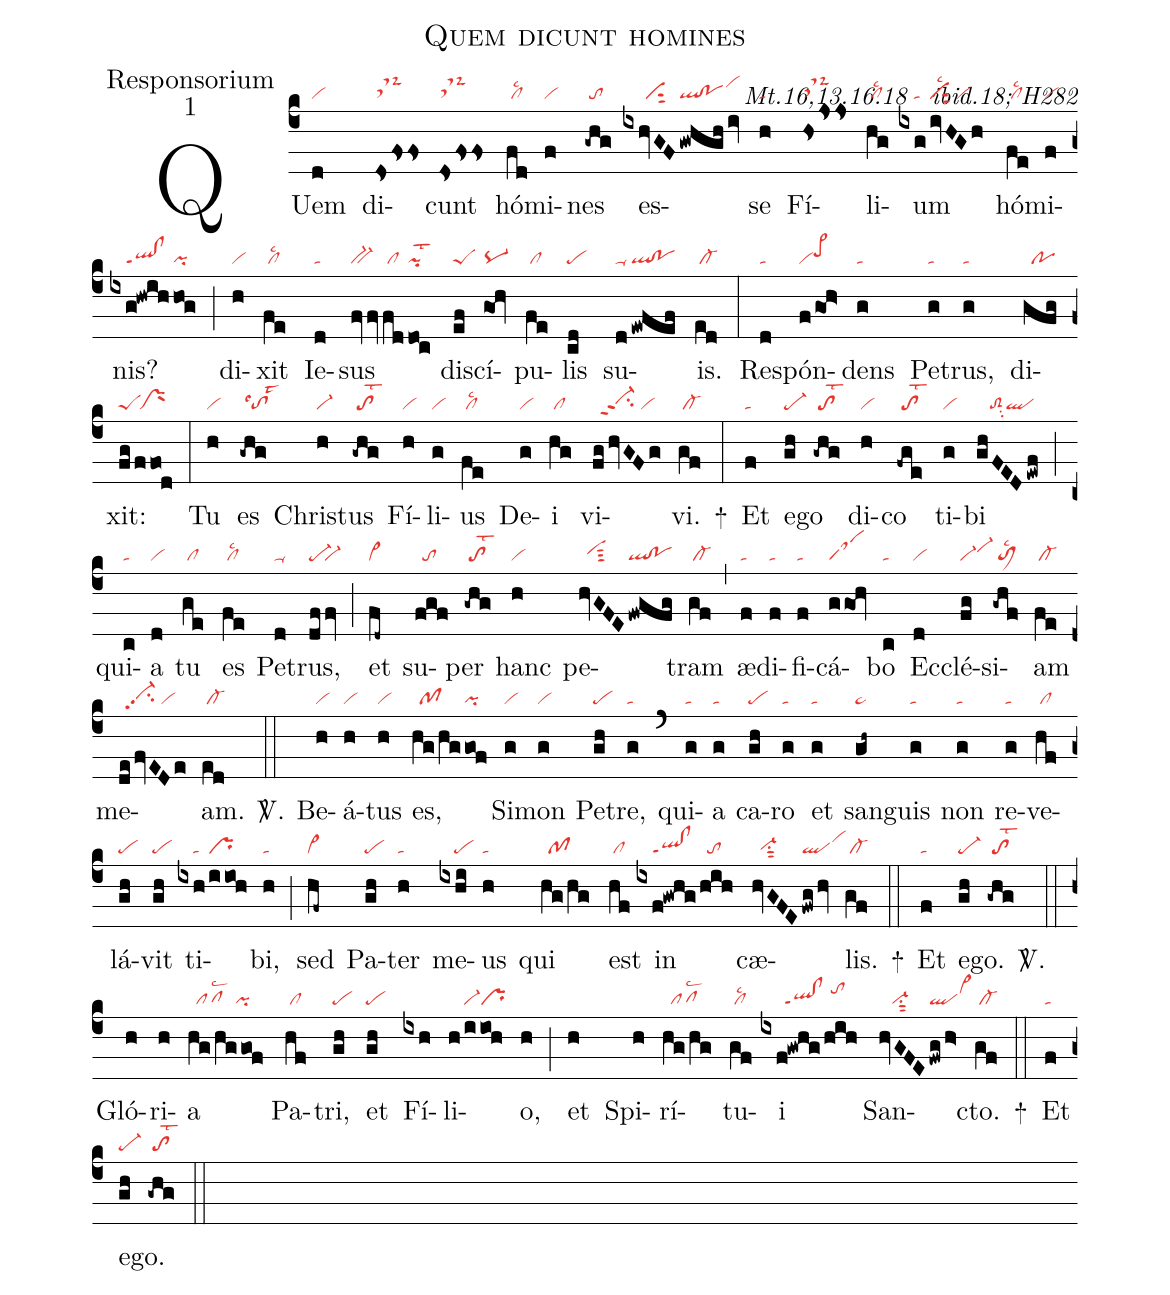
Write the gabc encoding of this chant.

name:Quem dicunt homines;
office-part:Responsorium;
mode:1;
commentary:ꝶ Mt.16,13.16.18 ꝟ ibid.18; H282;
nabc-lines:1;
%%
(c4)
QUem(d|vi) di(dsfss|tsM-)cunt(dsfss|tsM-) hó(fd|/cllsc2)mi(f|vi)nes(-ghg|/to) es(ixhvGF|//////visut2|gwhgh/iv|ql!povihj)se(h|ta) Fí(hsjss|tsM-)li(hg|/cllsc2)um(ixg|////ta|/ivHGh|visut2lsc2/vi) hó(fe|/cllsc2)mi(f|vi)nis?(ixg!hwih|////ql!clppt1|/ho!g|pi) (;)
di(h|vi)xit(fe|/cllsc2) Ie(d|ta)sus(fvv|bv-|fd|/cl|/do!c|pilst2) di(ef|peS)scí(goh|pq-)pu(fe|/cl)lis(cd|pe) su(d|ta-|!ewfef|ql!po)is.(ed|/cl-) (:)
Re(d|ta)spón(fgoh>|vipe>hi)dens(g|ta) Pe(g|ta)trus,(g|ta) di(gfg|//po)xit:(fg|peS|/ffo!d|/prM) (:)
Tu(h|vi) es(-ghg|/tolsc4lst3) Chri(h|vi-)stus(-ghg|/tolst2) Fí(h|vi)li(g|vi)us(fe|/cllsc2) De(g|vi)i(hg|/cl) vi(fghvGFg|//vi-hhppt2su2/vi)vi.(gf|/cl-) +(:)
Et(f|ta) e(gh|pe-)go(-ghg|/tolst2) di(h|vi)co(-fge|/tolst2) ti(g|vi)bi(ghFEDewf|///toS2su2ql) (;)
qui(c|ta)a(d|vi) tu(ge|/cl) es(fe|/cllsc2) Pe(d|ta-)trus,(df|pe-|fv|vi-) (;)
et(fd~|cl~) su(fgf|//to)per(-ghg|/tolst2) hanc(h|vi) pe(hvGFE|//vihhsut3|fwgfg|ql!po)tram(gf|/cl-) (,)
æ(f|ta)di(f|ta)fi(f|ta)cá(g/goh|saM)bo(c|ta) Ec(d|vi)clé(fg|vi-vi-hi)si(-ghf|/toM1lsc2)am(fe|/cl-) me(defvEDe|//vi-hhpp2su2/vi)am.(ed|/cl-) <sp>V/</sp>.(::)
Be(h|vi)á(h|vi)tus(h|vi) es,(hg/hg|//pf|go!f|pi) Si(g|vi)mon(g|vi) Pe(gh|pe)tre,(g|ta) (`)
qui(g|ta)a(g|ta) ca(gh|pe)ro(g|ta) et(g|ta) san(gh~|pe~)guis(g|ta) non(g|ta) re(g|ta)ve(hf|/cl)lá(gh|pe)vit(gh|pe) ti(ixh|////ta|/iio!h|pr)bi,(h|ta) (;)
sed(hf~|cl~) Pa(gh|pe)ter(h|ta) me(ixhi|////pe)us(h|ta) qui(hg/hg|//pf) est(hf|/cl) in(ixf!gwhg|////ql!clppt1|/hih|//to)
cæ(hvGFE|//vi-hgsu1sut2|fwg/hv|qlvihj)lis.(gf|/cl-) +(::)
Et(f|ta) e(gh|pe-)go.(-ghg|/tolst2) <sp>V/</sp>.(::)
Gló(h)ri(h)a(hg/hggof|//pflsc2/pi)
Pa(hf|/cl)tri,(gh|pe) et(gh|pe) Fí(ixh)li(h/iioh|////vi-pr)o,(h) (;)
et(h) Spi(h)rí(hg/hg|//pflsc2)tu(gf|/cllsc2)i(ixf!gwhg/hih|//////ql!clppt1/tohj)
San(hvGFE|///vi-su1sut2|fwg/h>|qlvi>hj)cto.(gf|/cl-) +(::)
Et(f|ta) e(gh|pe-)go.(-ghg|/tolst2) (::)
